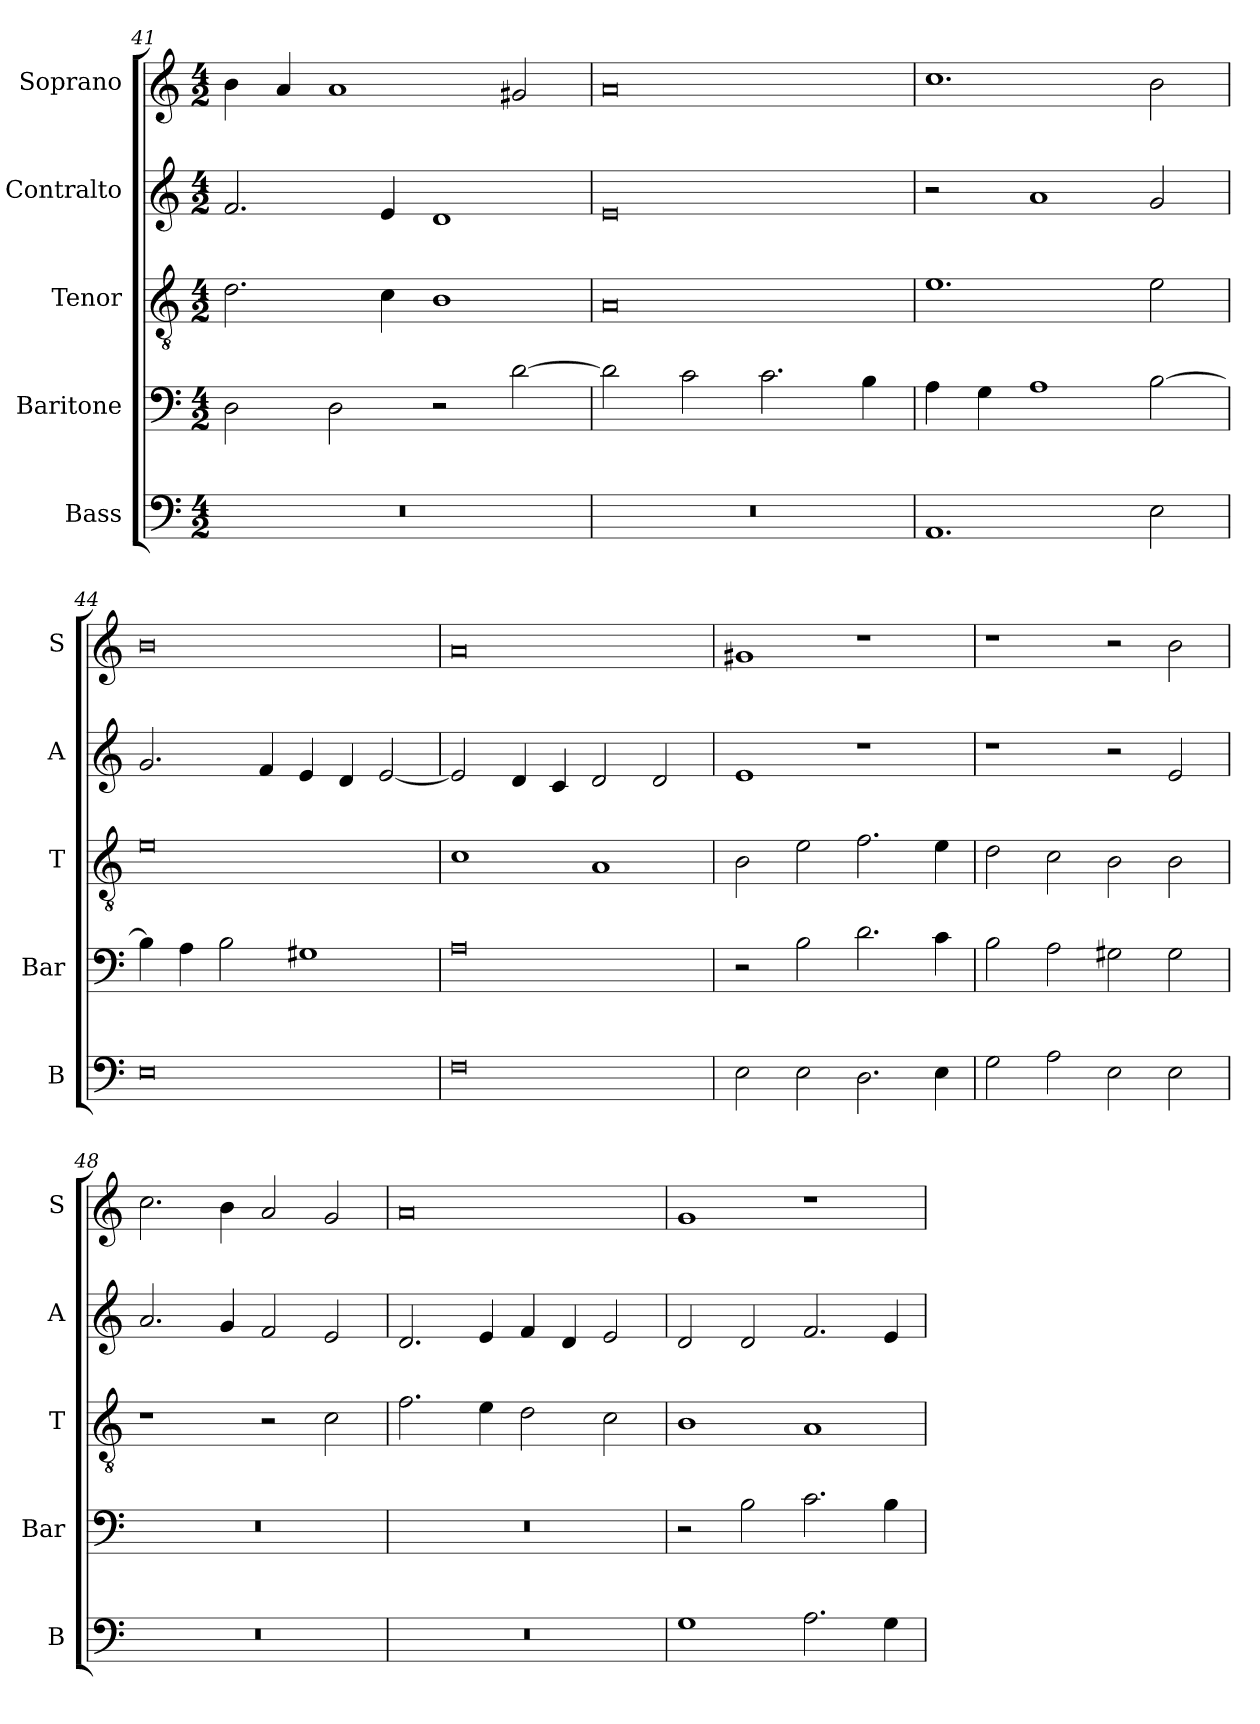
**kern	**kern	**kern	**kern	**kern
*part5	*part4	*part3	*part2	*part1
*staff5	*staff4	*staff3	*staff2	*staff1
*I"Bass	*I"Baritone	*I"Tenor	*I"Contralto	*I"Soprano
*I'B	*I'Bar	*I'T	*I'A	*I'S
*clefF4	*clefF4	*clefGv2	*clefG2	*clefG2
*k[]	*k[]	*k[]	*k[]	*k[]
*A:aeo	*A:aeo	*A:aeo	*A:aeo	*A:aeo
*M4/2	*M4/2	*M4/2	*M4/2	*M4/2
=41	=41	=41	=41	=41
0r	2D	2.d	2.f	4b
.	.	.	.	4a
.	2D	.	.	1a
.	.	4c	4e	.
.	2r	1B	1d	.
.	[2d	.	.	2g#X
=42	=42	=42	=42	=42
0r	2d]	0A	0e	0a
.	2c	.	.	.
.	2.c	.	.	.
.	4B	.	.	.
=43	=43	=43	=43	=43
1.AA	4A	1.e	2r	1.cc
.	4G	.	.	.
.	1A	.	1a	.
2E	[2B	2e	2g	2b
=44	=44	=44	=44	=44
0E	4B]	0e	2.g	0b
.	4A	.	.	.
.	2B	.	.	.
.	.	.	4f	.
.	1G#X	.	4e	.
.	.	.	4d	.
.	.	.	[2e	.
=45	=45	=45	=45	=45
0F	0A	1c	2e]	0a
.	.	.	4d	.
.	.	.	4c	.
.	.	1A	2d	.
.	.	.	2d	.
=46	=46	=46	=46	=46
2E	2r	2B	1e	1g#X
2E	2B	2e	.	.
2.D	2.d	2.f	1r	1r
4E	4c	4e	.	.
=47	=47	=47	=47	=47
2G	2B	2d	1r	1r
2A	2A	2c	.	.
2E	2G#X	2B	2r	2r
2E	2G#	2B	2e	2b
=48	=48	=48	=48	=48
0r	0r	1r	2.a	2.cc
.	.	.	4g	4b
.	.	2r	2f	2a
.	.	2c	2e	2g
=49	=49	=49	=49	=49
0r	0r	2.f	2.d	0a
.	.	4e	4e	.
.	.	2d	4f	.
.	.	.	4d	.
.	.	2c	2e	.
=50	=50	=50	=50	=50
1G	2r	1B	2d	1g
.	2B	.	2d	.
2.A	2.c	1A	2.f	1r
4G	4B	.	4e	.
=	=	=	=	=
*-	*-	*-	*-	*-
